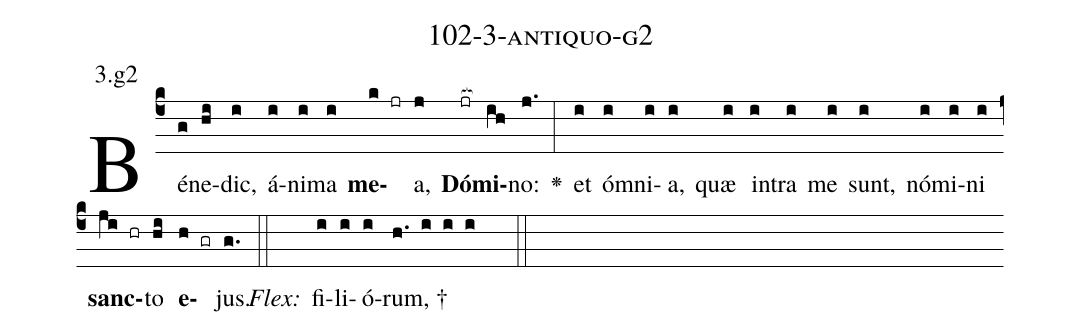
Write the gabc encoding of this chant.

name: 102-3-antiquo-g2;
annotation: 3.g2;
%%
(c4)Bé(g)ne(hi)dic,(i) á(i)ni(i)ma(i) <b>me</b>(k jr)a,(j) <b>Dó</b>(jr[ocb:1{])<b>mi</b>(ih[ocb:0}])no:(j.) <v>\greheightstar</v>(:) et(i) óm(i)ni(i)a,(i) quæ(i) in(i)tra(i) me(i) sunt,(i) nó(i)mi(i)ni(i) <b>sanc</b>(ji hr)to(hi) <b>e</b>(h gr)jus.(g.) (::)
<i>Flex:</i>()  fi(i)li(i)ó(i)rum, †(h. i i i  ::)

%E(i) u(i) o(ji) u(hi) a(h) e.(g.) (::)
